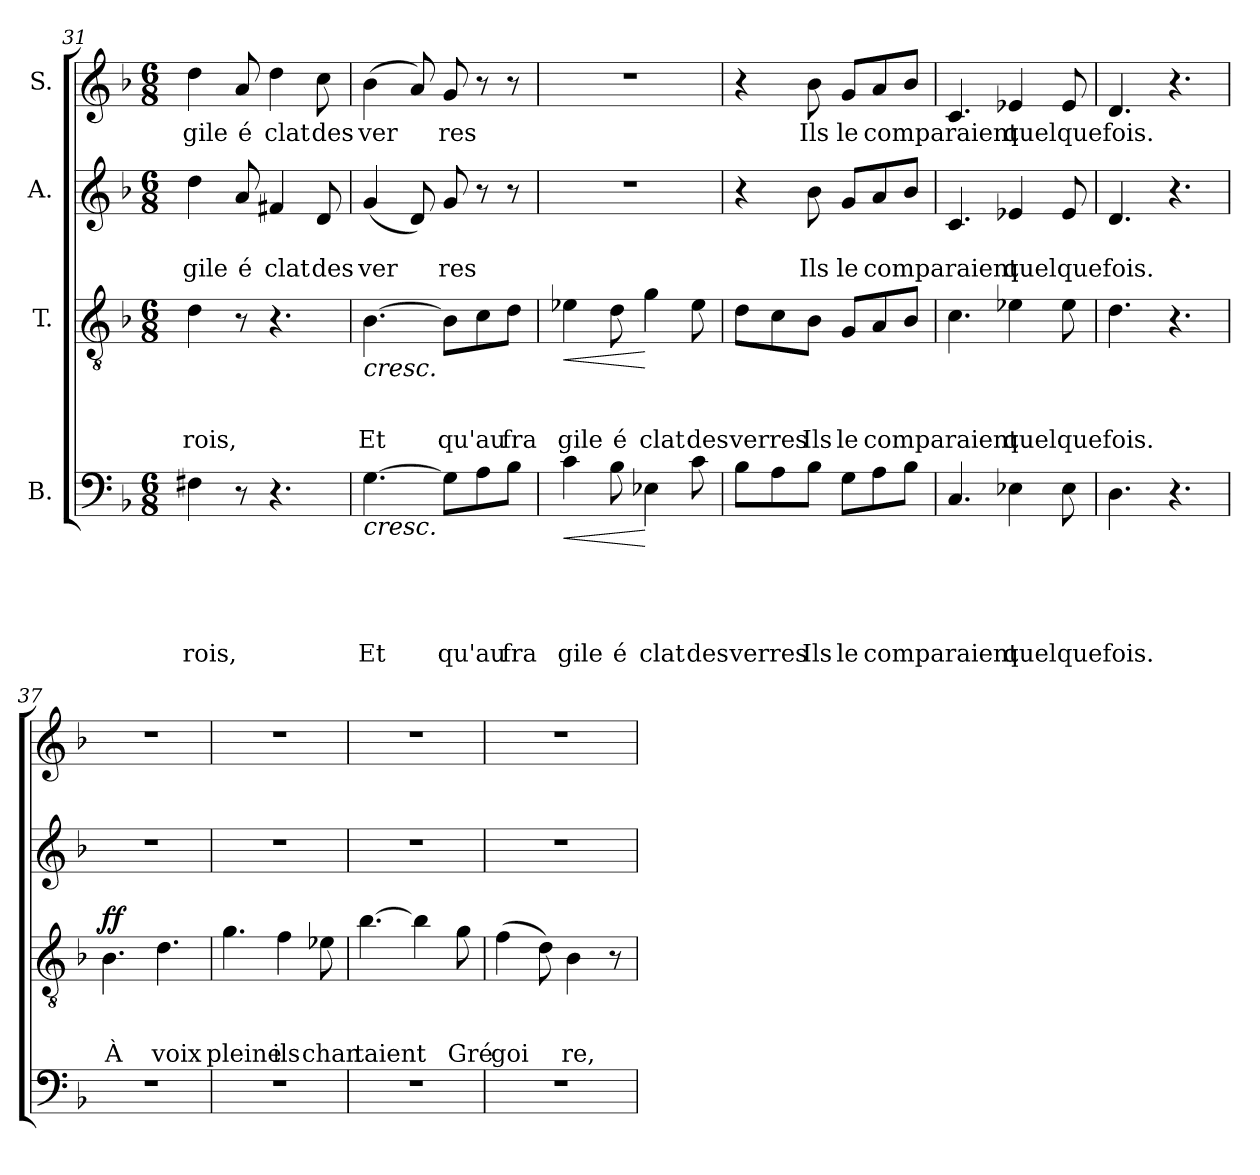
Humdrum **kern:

**kern	**text	**text	**text	**text	**text	**dynam	**kern	**text	**text	**text	**dynam	**kern	**text	**text	**kern	**text
*part4	*part4	*part4	*part4	*part4	*part4	*part4	*part3	*part3	*part3	*part3	*part3	*part2	*part2	*part2	*part1	*part1
*staff4	*staff4	*staff4	*staff4	*staff4	*staff4	*staff4	*staff3	*staff3	*staff3	*staff3	*staff3	*staff2	*staff2	*staff2	*staff1	*staff1
*I"B.	*	*	*	*	*	*	*I"T.	*	*	*	*	*I"A.	*	*	*I"S.	*
*clefF4	*	*	*	*	*	*	*clefGv2	*	*	*	*	*clefG2	*	*	*clefG2	*
*k[b-]	*	*	*	*	*	*	*k[b-]	*	*	*	*	*k[b-]	*	*	*k[b-]	*
*F:	*	*	*	*	*	*	*F:	*	*	*	*	*F:	*	*	*F:	*
*M6/8	*	*	*	*	*	*	*M6/8	*	*	*	*	*M6/8	*	*	*M6/8	*
=31	=31	=31	=31	=31	=31	=31	=31	=31	=31	=31	=31	=31	=31	=31	=31	=31
!	!	!	!	!	!LO:LY:b	!	!	!	!	!LO:LY:b	!	!	!	!LO:LY:b	!	!LO:LY:b
4F#X\	.	.	.	.	rois,	.	4d\	.	.	rois,	.	4dd\	.	gile	4dd\	gile
!	!	!	!	!	!	!	!	!	!	!	!	!	!	!LO:LY:b	!	!LO:LY:b
8r	.	.	.	.	.	.	8r	.	.	.	.	8a/	.	é	8a/	é
!	!	!	!	!	!	!	!	!	!	!	!	!	!	!LO:LY:b	!	!LO:LY:b
4.r	.	.	.	.	.	.	4.r	.	.	.	.	4f#X/	.	clat	4dd\	clat
!	!	!	!	!	!	!	!	!	!	!	!	!	!	!LO:LY:b	!	!LO:LY:b
.	.	.	.	.	.	.	.	.	.	.	.	8d/	.	des	8cc\	des
=32	=32	=32	=32	=32	=32	=32	=32	=32	=32	=32	=32	=32	=32	=32	=32	=32
!	!	!	!	!	!LO:LY:b	!LO:HP:b	!	!	!	!LO:LY:b	!LO:HP:b	!	!	!LO:LY:b	!	!LO:LY:b
[>4.G\	.	.	.	.	Et	<	[>4.B-\	.	.	Et	<	(<4g/	.	ver	(>4b-\	ver
.	.	.	.	.	.	.	.	.	.	.	.	8d/)	.	.	8a/)	.
!	!	!	!	!	!LO:LY:b	!	!	!	!	!LO:LY:b	!	!	!	!LO:LY:b	!	!LO:LY:b
8G\L]	.	.	.	.	qu'au	.	8B-\L]	.	.	qu'au	.	8g/	.	res	8g/	res
8A\	.	.	.	.	.	.	8c\	.	.	.	.	8r	.	.	8r	.
!	!	!	!	!	!LO:LY:b	!	!	!	!	!LO:LY:b	!	!	!	!	!	!
8B-\J	.	.	.	.	fra	.	8d\J	.	.	fra	.	8r	.	.	8r	.
!!LO:LB:g=z
=33	=33	=33	=33	=33	=33	=33	=33	=33	=33	=33	=33	=33	=33	=33	=33	=33
!	!	!	!	!	!LO:LY:b	!LO:HP:b	!	!	!	!LO:LY:b	!LO:HP:b	!LO:N:vis=1	!	!	!LO:N:vis=1	!
4c\	.	.	.	.	gile	<	4e-X\	.	.	gile	<	2.r	.	.	2.r	.
!	!	!	!	!	!LO:LY:b	!	!	!	!	!LO:LY:b	!	!	!	!	!	!
8B-\	.	.	.	.	é	.	8d\	.	.	é	.	.	.	.	.	.
!	!	!	!	!	!LO:LY:b	!	!	!	!	!LO:LY:b	!	!	!	!	!	!
4E-X\	.	.	.	.	clat	[	4g\	.	.	clat	[	.	.	.	.	.
!	!	!	!	!	!LO:LY:b	!	!	!	!	!LO:LY:b	!	!	!	!	!	!
8c\	.	.	.	.	des	.	8e-\	.	.	des	.	.	.	.	.	.
=34	=34	=34	=34	=34	=34	=34	=34	=34	=34	=34	=34	=34	=34	=34	=34	=34
!	!	!	!	!	!LO:LY:b	!	!	!	!	!LO:LY:b	!	!	!	!	!	!
8B-\L	.	.	.	.	verres	.	8d\L	.	.	verres	.	4r	.	.	4r	.
8A\	.	.	.	.	.	.	8c\	.	.	.	.	.	.	.	.	.
!	!	!	!	!	!LO:LY:b	!	!	!	!	!LO:LY:b	!	!	!	!LO:LY:b	!	!LO:LY:b
8B-\J	.	.	.	.	Ils	[	8B-\J	.	.	Ils	[	8b-\	.	Ils	8b-\	Ils
!	!	!	!	!	!LO:LY:b	!	!	!	!	!LO:LY:b	!	!	!	!LO:LY:b	!	!LO:LY:b
8G\L	.	.	.	.	le	.	8G/L	.	.	le	.	8g/L	.	le	8g/L	le
!	!	!	!	!	!LO:LY:b	!	!	!	!	!LO:LY:b	!	!	!	!LO:LY:b	!	!LO:LY:b
8A\	.	.	.	.	comparaient	.	8A/	.	.	comparaient	.	8a/	.	comparaient	8a/	comparaient
8B-\J	.	.	.	.	.	.	8B-/J	.	.	.	.	8b-/J	.	.	8b-/J	.
=35	=35	=35	=35	=35	=35	=35	=35	=35	=35	=35	=35	=35	=35	=35	=35	=35
4.C/	.	.	.	.	.	.	4.c\	.	.	.	.	4.c/	.	.	4.c/	.
!	!	!	!	!	!LO:LY:b	!	!	!	!	!LO:LY:b	!	!	!	!LO:LY:b	!	!LO:LY:b
4E-X\	.	.	.	.	quel	.	4e-X\	.	.	quel	.	4e-X/	.	quel	4e-X/	quel
!	!	!	!	!	!LO:LY:b	!	!	!	!	!LO:LY:b	!	!	!	!LO:LY:b	!	!LO:LY:b
8E-\	.	.	.	.	quefois.	.	8e-\	.	.	quefois.	.	8e-/	.	quefois.	8e-/	quefois.
=36	=36	=36	=36	=36	=36	=36	=36	=36	=36	=36	=36	=36	=36	=36	=36	=36
4.D\	.	.	.	.	.	.	4.d\	.	.	.	.	4.d/	.	.	4.d/	.
4.r	.	.	.	.	.	.	4.r	.	.	.	.	4.r	.	.	4.r	.
=37	=37	=37	=37	=37	=37	=37	=37	=37	=37	=37	=37	=37	=37	=37	=37	=37
!LO:N:vis=1	!	!	!	!	!	!	!	!	!	!LO:LY:b	!LO:DY:a	!LO:N:vis=1	!	!	!LO:N:vis=1	!
2.r	.	.	.	.	.	.	4.B-\	.	.	À	ff	2.r	.	.	2.r	.
!	!	!	!	!	!	!	!	!	!	!LO:LY:b	!	!	!	!	!	!
.	.	.	.	.	.	.	4.d\	.	.	voix	.	.	.	.	.	.
=38	=38	=38	=38	=38	=38	=38	=38	=38	=38	=38	=38	=38	=38	=38	=38	=38
!LO:N:vis=1	!	!	!	!	!	!	!	!	!	!LO:LY:b	!	!LO:N:vis=1	!	!	!LO:N:vis=1	!
2.r	.	.	.	.	.	.	4.g\	.	.	pleine	.	2.r	.	.	2.r	.
!	!	!	!	!	!	!	!	!	!	!LO:LY:b	!	!	!	!	!	!
.	.	.	.	.	.	.	4f\	.	.	ils	.	.	.	.	.	.
!	!	!	!	!	!	!	!	!	!	!LO:LY:b	!	!	!	!	!	!
.	.	.	.	.	.	.	8e-X\	.	.	chan	.	.	.	.	.	.
=39	=39	=39	=39	=39	=39	=39	=39	=39	=39	=39	=39	=39	=39	=39	=39	=39
!LO:N:vis=1	!	!	!	!	!	!	!	!	!	!LO:LY:b	!	!LO:N:vis=1	!	!	!LO:N:vis=1	!
2.r	.	.	.	.	.	.	[>4.b-\	.	.	taient	.	2.r	.	.	2.r	.
.	.	.	.	.	.	.	4b-\]	.	.	.	.	.	.	.	.	.
!	!	!	!	!	!	!	!	!	!	!LO:LY:b	!	!	!	!	!	!
.	.	.	.	.	.	.	8g\	.	.	Gré	.	.	.	.	.	.
!!LO:PB:g=z
=40	=40	=40	=40	=40	=40	=40	=40	=40	=40	=40	=40	=40	=40	=40	=40	=40
!LO:N:vis=1	!	!	!	!	!	!	!	!	!	!LO:LY:b	!	!LO:N:vis=1	!	!	!LO:N:vis=1	!
2.r	.	.	.	.	.	.	(>4f\	.	.	goi	.	2.r	.	.	2.r	.
.	.	.	.	.	.	.	8d\)	.	.	.	.	.	.	.	.	.
!	!	!	!	!	!	!	!	!	!	!LO:LY:b	!	!	!	!	!	!
.	.	.	.	.	.	.	4B-\	.	.	re,	.	.	.	.	.	.
.	.	.	.	.	.	.	8r	.	.	.	.	.	.	.	.	.
=	=	=	=	=	=	=	=	=	=	=	=	=	=	=	=	=
*-	*-	*-	*-	*-	*-	*-	*-	*-	*-	*-	*-	*-	*-	*-	*-	*-
